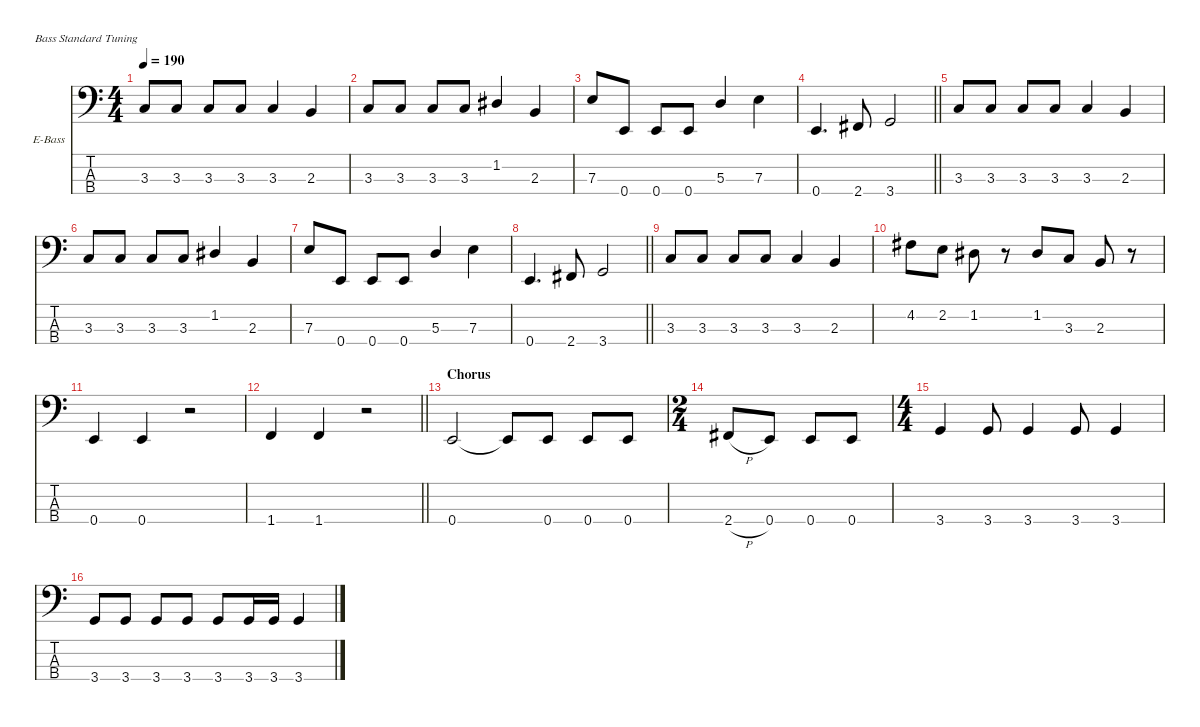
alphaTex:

\hideDynamics
\bracketExtendMode nobrackets
\firstSystemTrackNameOrientation horizontal
\otherSystemsTrackNameOrientation horizontal
\track ("Cliff Burton" "E-Bass") {instrument electricbassfinger}
\staff {score tabs}
\tuning (G2 D2 A1 E1)
\ts (4 4)
\tempo 190
\clef f4
\ks c
3.3.8{dy fff beam Up} 3.3.8{beam Up} 3.3.8{beam Up} 3.3.8{beam Up} 3.3.4{beam Up} 2.3.4{beam Up} |
3.3.8{beam Up} 3.3.8{beam Up} 3.3.8{beam Up} 3.3.8{beam Up} 1.2{acc #}.4{beam Up} 2.3.4{beam Up} |
7.3.8{beam Up} 0.4.8{beam Up} 0.4.8{beam Up} 0.4.8{beam Up} 5.3.4{beam Up} 7.3.4{beam Down} |
\barLineRight lightlight
0.4.4{d beam Up} 2.4{acc #}.8{beam Up} 3.4.2{beam Up} |
3.3.8{beam Up} 3.3.8{beam Up} 3.3.8{beam Up} 3.3.8{beam Up} 3.3.4{beam Up} 2.3.4{beam Up} |
3.3.8{beam Up} 3.3.8{beam Up} 3.3.8{beam Up} 3.3.8{beam Up} 1.2{acc #}.4{beam Up} 2.3.4{beam Up} |
7.3.8{beam Up} 0.4.8{beam Up} 0.4.8{beam Up} 0.4.8{beam Up} 5.3.4{beam Up} 7.3.4{beam Down} |
\barLineRight lightlight
0.4.4{d beam Up} 2.4{acc #}.8{beam Up} 3.4.2{beam Up} |
3.3.8{beam Up} 3.3.8{beam Up} 3.3.8{beam Up} 3.3.8{beam Up} 3.3.4{beam Up} 2.3.4{beam Up} |
4.2{acc #}.8{beam Down} 2.2.8{beam Down} 1.2{acc #}.8{beam Down} r.8{beam Down} 1.2{acc #}.8{beam Up} 3.3.8{beam Up} 2.3.8{beam Up} r.8{beam Up} |
0.4.4{beam Up} 0.4.4{beam Up} r.2{beam Up} |
\barLineRight lightlight
1.4.4{beam Up} 1.4.4{beam Up} r.2{beam Up} |
\section ("" "Chorus")
0.4.2{beam Up} 0.4{t}.8{dy f beam Up} 0.4.8{dy fff beam Up} 0.4.8{beam Up} 0.4.8{beam Up} |
\ts (2 4)
\beaming (8 2 2)
2.4{h acc #}.8{beam Up} 0.4.8{beam Up} 0.4.8{beam Up} 0.4.8{beam Up} |
\ts (4 4)
\beaming (8 2 2 2 2)
3.4.4{beam Up} 3.4.8{beam Up} 3.4.4{beam Up} 3.4.8{beam Up} 3.4.4{beam Up} |
3.4.8{beam Up} 3.4.8{beam Up} 3.4.8{beam Up} 3.4.8{beam Up} 3.4.8{beam Up} 3.4.16{beam Up} 3.4.16{beam Up} 3.4.4{beam Up}
